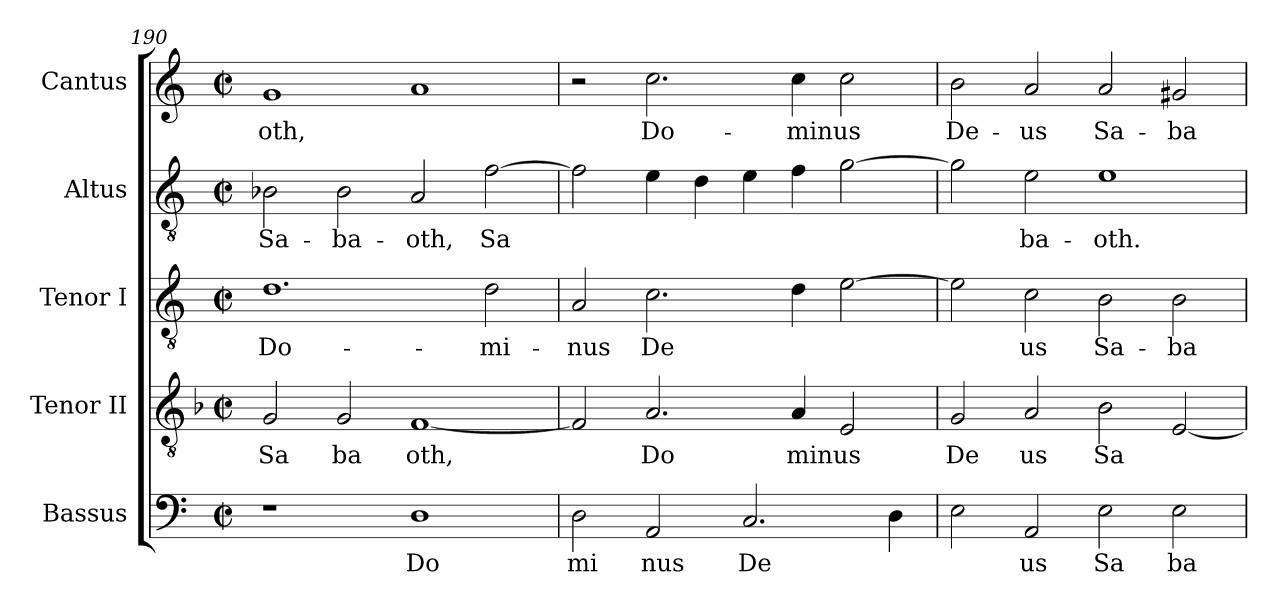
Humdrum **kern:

**kern	**text	**kern	**text	**kern	**text	**kern	**text	**kern	**text
*part5	*part5	*part4	*part4	*part3	*part3	*part2	*part2	*part1	*part1
*staff5	*staff5	*staff4	*staff4	*staff3	*staff3	*staff2	*staff2	*staff1	*staff1
*I"Bassus	*	*I"Tenor II	*	*I"Tenor I	*	*I"Altus	*	*I"Cantus	*
*I'B	*	*I'T II	*	*I'T I	*	*I'A	*	*I'C	*
*clefF4	*	*clefGv2	*	*clefGv2	*	*clefGv2	*	*clefG2	*
*k[]	*	*k[b-]	*	*k[]	*	*k[]	*	*k[]	*
*C:	*	*F:	*	*C:	*	*C:	*	*C:	*
*M2/2	*	*M2/2	*	*M2/2	*	*M2/2	*	*M2/2	*
*met(c|)	*	*met(c|)	*	*met(c|)	*	*met(c|)	*	*met(c|)	*
=190	=190	=190	=190	=190	=190	=190	=190	=190	=190
!	!	!	!LO:LY:b:cj	!	!LO:LY:b:cj	!	!LO:LY:b:cj	!	!LO:LY:b:cj
1r	.	2G/	Sa	1.d	Do-	2B-X\	Sa-	1g	-oth,
!	!	!	!LO:LY:b:cj	!	!	!	!LO:LY:b:cj	!	!
.	.	2G/	ba	.	.	2B-\	-ba-	.	.
!	!LO:LY:b:cj	!	!LO:LY:b:cj	!	!	!	!LO:LY:b:cj	!	!LO:LY:b:cj
1D	Do	[<1F	oth,	.	.	2A/	-oth,	1a	.
!	!	!	!	!	!LO:LY:b:cj	!	!LO:LY:b:cj	!	!
.	.	.	.	2d\	-mi-	[>2f\	Sa-	.	.
=191	=191	=191	=191	=191	=191	=191	=191	=191	=191
!	!LO:LY:b:cj	!	!LO:LY:b:cj	!	!LO:LY:b:cj	!	!LO:LY:b:cj	!	!
2D\	mi	2F/]	.	2A/	-nus	2f\]	--	2r	.
!	!LO:LY:b:cj	!	!LO:LY:b:cj	!	!LO:LY:b:cj	!	!LO:LY:b:cj	!	!LO:LY:b:cj
2AA/	nus	2.A/	Do	2.c\	De-	4e\	--	2.cc\	Do-
!	!	!	!	!	!	!	!LO:LY:b:cj	!	!
.	.	.	.	.	.	4d\	--	.	.
!	!LO:LY:b:cj	!	!	!	!	!	!LO:LY:b:cj	!	!
2.C/	De	.	.	.	.	4e\	--	.	.
!	!	!	!LO:LY:b:cj	!	!LO:LY:b:cj	!	!LO:LY:b:cj	!	!LO:LY:b:cj
.	.	4A/	minus	4d\	--	4f\	--	4cc\	-minus
!	!	!	!LO:LY:b:cj	!	!LO:LY:b:cj	!	!LO:LY:b:cj	!	!LO:LY:b:cj
.	.	2E/	.	[>2e\	--	[>2g\	--	2cc\	.
!	!LO:LY:b:cj	!	!	!	!	!	!	!	!
4D\	.	.	.	.	.	.	.	.	.
=192	=192	=192	=192	=192	=192	=192	=192	=192	=192
!	!LO:LY:b:cj	!	!LO:LY:b:cj	!	!LO:LY:b:cj	!	!LO:LY:b:cj	!	!LO:LY:b:cj
2E\	.	2G/	De	2e\]	--	2g\]	--	2b\	De-
!	!LO:LY:b:cj	!	!LO:LY:b:cj	!	!LO:LY:b:cj	!	!LO:LY:b:cj	!	!LO:LY:b:cj
2AA/	us	2A/	us	2c\	-us	2e\	-ba-	2a/	-us
!	!LO:LY:b:cj	!	!LO:LY:b:cj	!	!LO:LY:b:cj	!	!LO:LY:b:cj	!	!LO:LY:b:cj
2E\	Sa	2B-\	Sa	2B\	Sa-	1e	-oth.	2a/	Sa-
!	!LO:LY:b:cj	!	!LO:LY:b:cj	!	!LO:LY:b:cj	!	!	!	!LO:LY:b:cj
2E\	ba	[<2E/	.	2B\	-ba-	.	.	2g#/	-ba-
=	=	=	=	=	=	=	=	=	=
*-	*-	*-	*-	*-	*-	*-	*-	*-	*-
